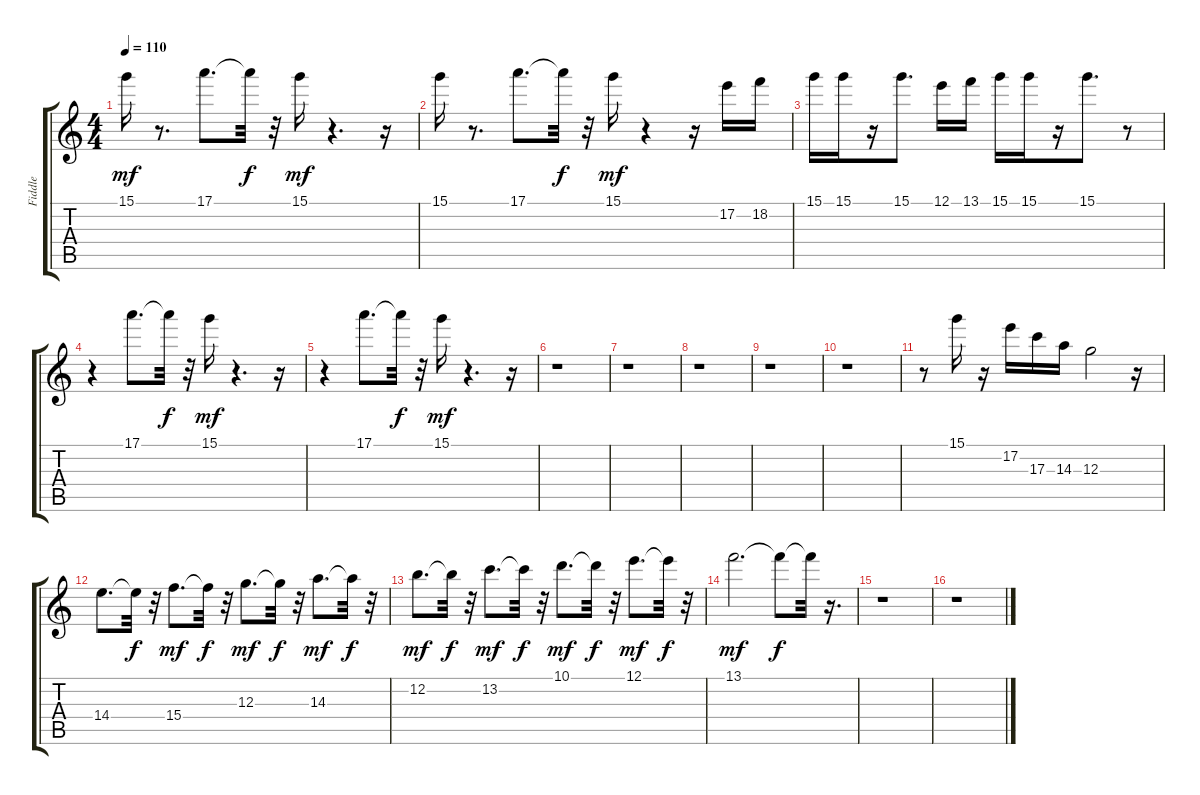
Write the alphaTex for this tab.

\track ("Fiddle  " "Fiddle  ") {instrument acousticguitarsteel}
\staff {score tabs}
\tuning (E4 B3 G3 D3 A2 E2) {hide}
\ts (4 4)
\tempo 110
\clef g2
\ks c
15.1.16{dy mf} r.8{d} 17.1.8{d} 17.1{t}.32{dy f} r.32 15.1.16{dy mf} r.4{d} r.16 |
15.1.16 r.8{d} 17.1.8{d} 17.1{t}.32{dy f} r.32 15.1.16{dy mf} r.4 r.16 17.2.16 18.2.16 |
15.1.16 15.1.16 r.16 15.1.8{d} 12.1.16 13.1.16 15.1.16 15.1.16 r.16 15.1.8{d} r.8 |
r.4 17.1.8{d} 17.1{t}.32{dy f} r.32 15.1.16{dy mf} r.4{d} r.16 |
r.4 17.1.8{d} 17.1{t}.32{dy f} r.32 15.1.16{dy mf} r.4{d} r.16 |
r.1 |
r.1 |
r.1 |
r.1 |
r.1 |
r.8 15.1.16 r.16 17.2.16 17.3.16 14.3.16 12.3.2 r.16 |
14.4.8{d} 14.4{t}.32{dy f} r.32 15.4.8{d dy mf} 15.4{t}.32{dy f} r.32 12.3.8{d dy mf} 12.3{t}.32{dy f} r.32 14.3.8{d dy mf} 14.3{t}.32{dy f} r.32 |
12.2.8{d dy mf} 12.2{t}.32{dy f} r.32 13.2.8{d dy mf} 13.2{t}.32{dy f} r.32 10.1.8{d dy mf} 10.1{t}.32{dy f} r.32 12.1.8{d dy mf} 12.1{t}.32{dy f} r.32 |
13.1.2{d dy mf} 13.1{t}.8{dy f} 13.1{t}.32 r.16{d} |
r.1 |
r.1
